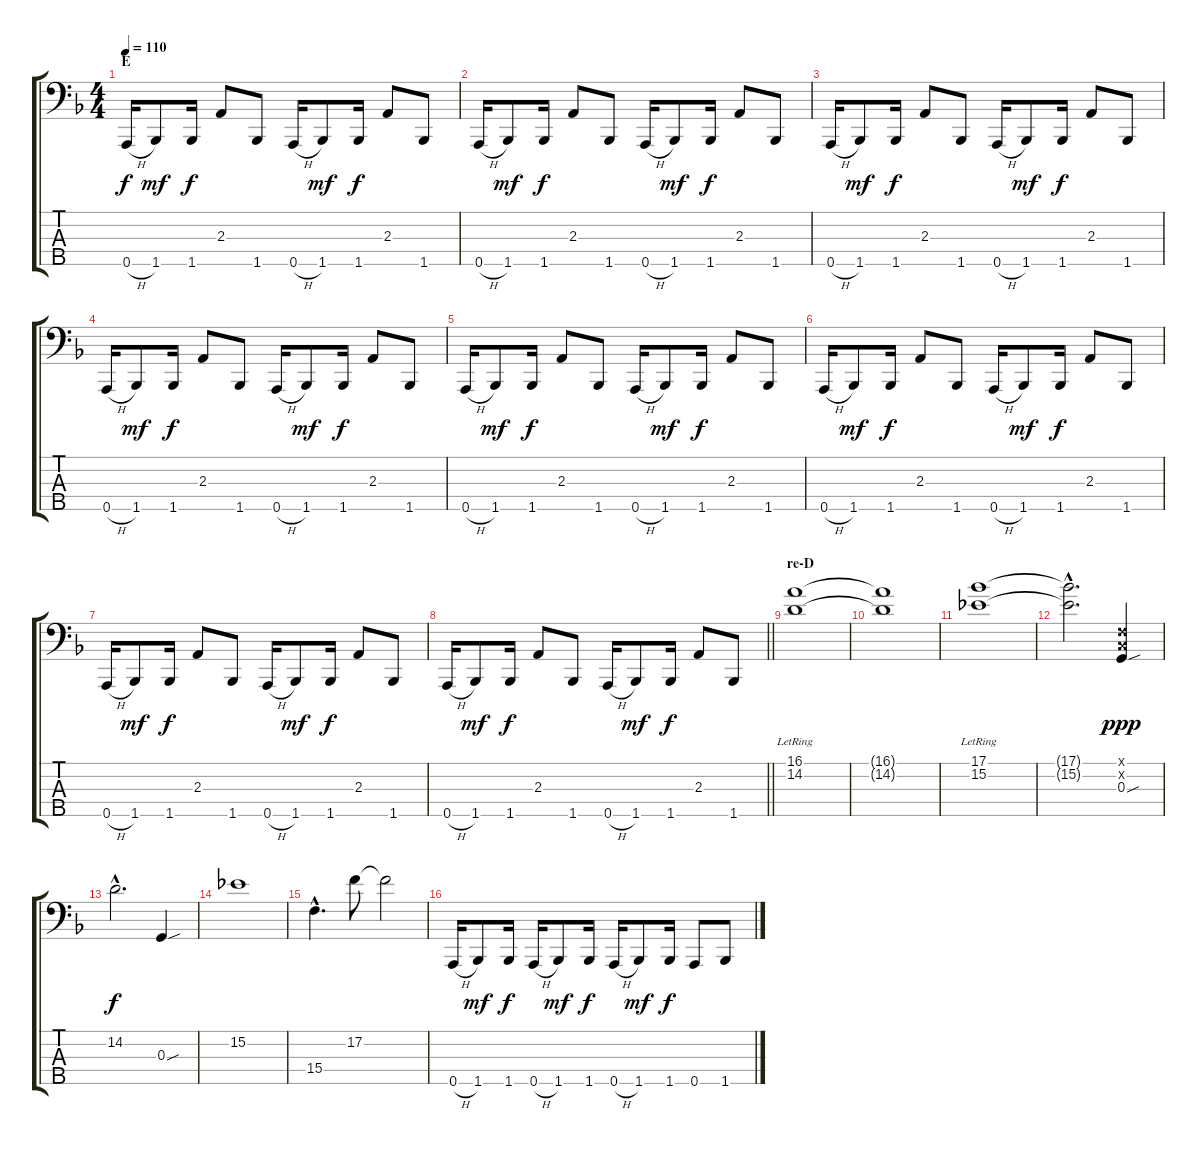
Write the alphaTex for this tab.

\track "" {instrument slapbass1}
\staff {score tabs}
\tuning (F2 C2 G1 D1 A0) {hide}
\ts (4 4)
\section ("" "E")
\tempo 110
\clef f4
\ks dminor
0.5{h}.16{dy f} 1.5.8{dy mf} 1.5.16{dy f} 2.3.8 1.5.8 0.5{h}.16 1.5.8{dy mf} 1.5.16{dy f} 2.3.8 1.5.8 |
0.5{h}.16 1.5.8{dy mf} 1.5.16{dy f} 2.3.8 1.5.8 0.5{h}.16 1.5.8{dy mf} 1.5.16{dy f} 2.3.8 1.5.8 |
0.5{h}.16 1.5.8{dy mf} 1.5.16{dy f} 2.3.8 1.5.8 0.5{h}.16 1.5.8{dy mf} 1.5.16{dy f} 2.3.8 1.5.8 |
0.5{h}.16 1.5.8{dy mf} 1.5.16{dy f} 2.3.8 1.5.8 0.5{h}.16 1.5.8{dy mf} 1.5.16{dy f} 2.3.8 1.5.8 |
0.5{h}.16 1.5.8{dy mf} 1.5.16{dy f} 2.3.8 1.5.8 0.5{h}.16 1.5.8{dy mf} 1.5.16{dy f} 2.3.8 1.5.8 |
0.5{h}.16 1.5.8{dy mf} 1.5.16{dy f} 2.3.8 1.5.8 0.5{h}.16 1.5.8{dy mf} 1.5.16{dy f} 2.3.8 1.5.8 |
0.5{h}.16 1.5.8{dy mf} 1.5.16{dy f} 2.3.8 1.5.8 0.5{h}.16 1.5.8{dy mf} 1.5.16{dy f} 2.3.8 1.5.8 |
\barLineRight lightlight
0.5{h}.16 1.5.8{dy mf} 1.5.16{dy f} 2.3.8 1.5.8 0.5{h}.16 1.5.8{dy mf} 1.5.16{dy f} 2.3.8 1.5.8 |
\section ("" "re-D")
(16.1{lr} 14.2{lr}).1{instrument electricbasspick} |
(16.1{t} 14.2{t}).1 |
(17.1{lr} 15.2{lr}).1 |
(17.1{hac t} 15.2{hac t}).2{d} (0.1{x} 0.2{x} 0.3{sou}).4{dy ppp} |
14.2{hac}.2{d dy f} 0.3{sou}.4 |
15.2.1 |
15.4{hac}.4{d} 17.2.8 17.2{t}.2 |
0.5{h}.16{volume 15 instrument slapbass1} 1.5.8{dy mf} 1.5.16{dy f} 0.5{h}.16 1.5.8{dy mf} 1.5.16{dy f} 0.5{h}.16 1.5.8{dy mf} 1.5.16{dy f} 0.5.8 1.5.8
